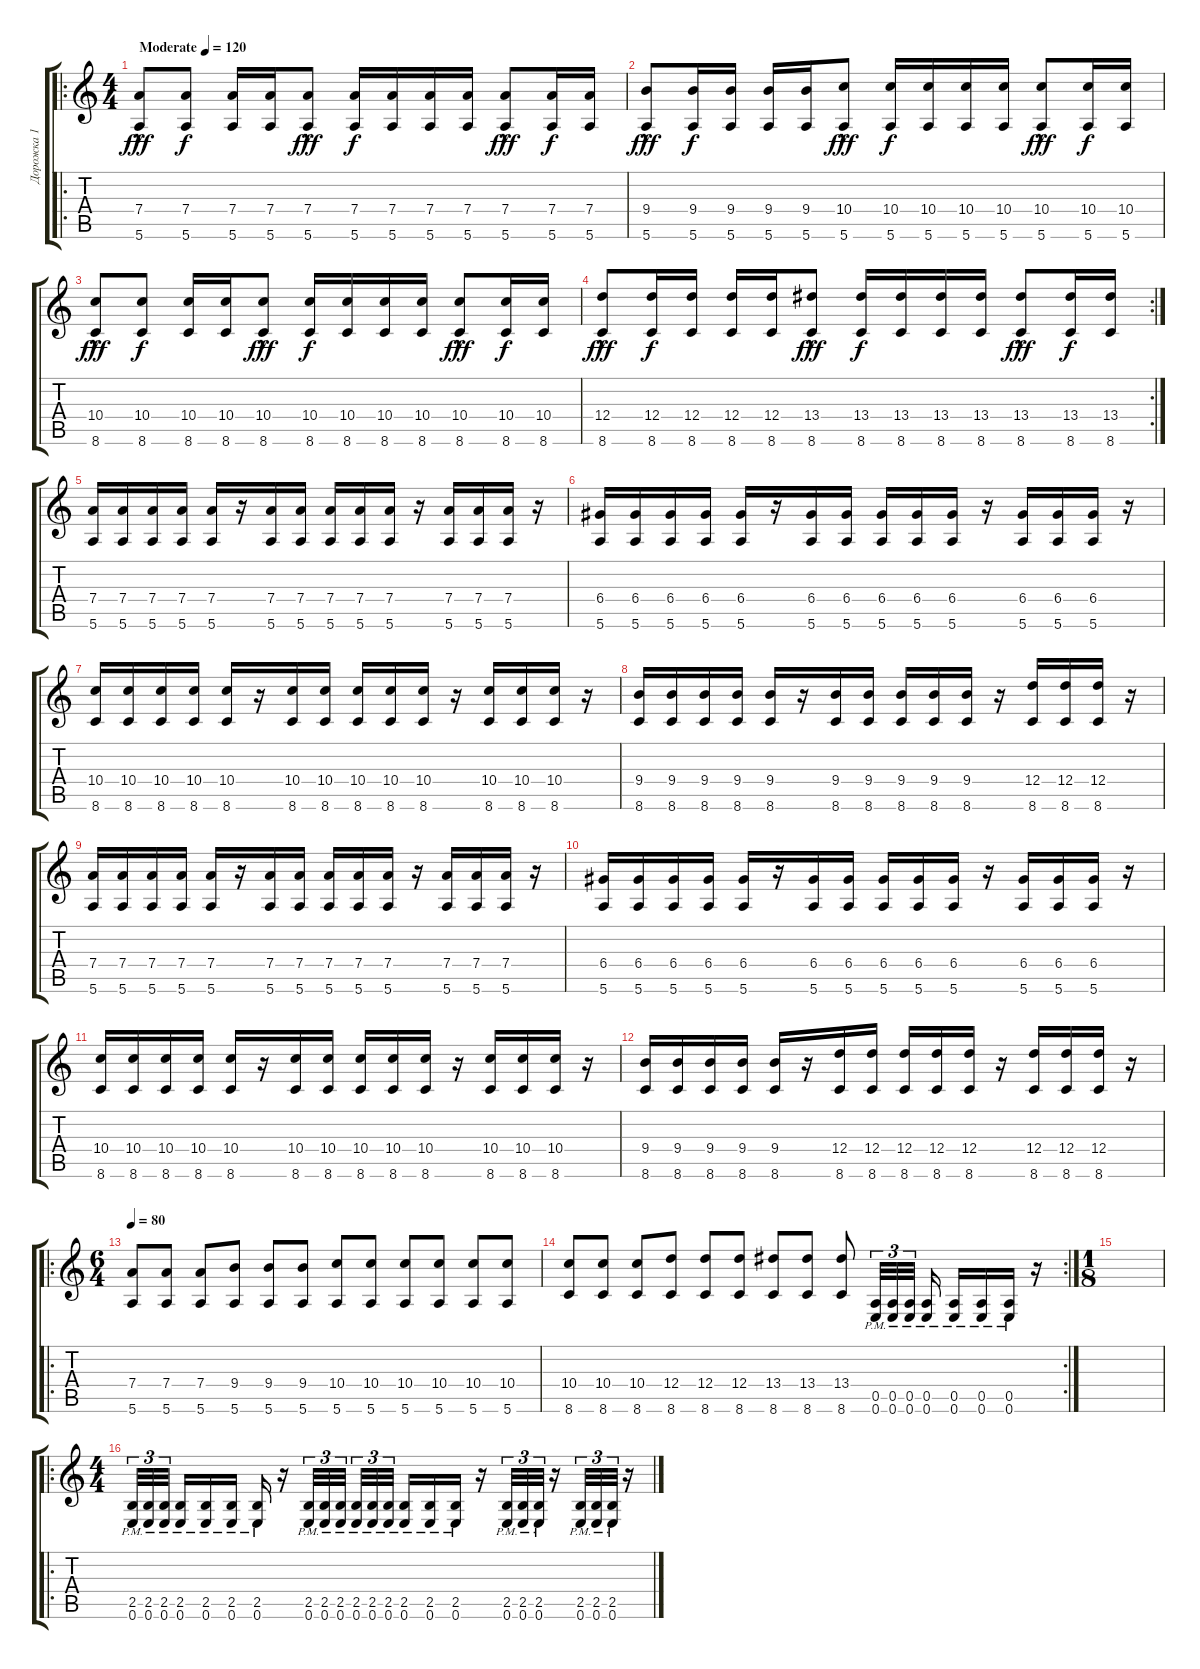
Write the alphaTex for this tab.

\track ("Дорожка 1" "Дорожка 1") {instrument distortionguitar}
\staff {score tabs}
\tuning (E4 B3 G3 D3 A2 E2) {hide}
\ro
\ts (4 4)
\tempo (120 "Moderate")
\clef g2
\ks c
(7.4 5.6{hac}).8{dy fff instrument distortionguitar} (7.4 5.6).8{dy f} (7.4 5.6).16 (7.4 5.6).16 (7.4 5.6{hac}).8{dy fff} (7.4 5.6).16{dy f} (7.4 5.6).16 (7.4 5.6).16 (7.4 5.6).16 (7.4 5.6{hac}).8{dy fff} (7.4 5.6).16{dy f} (7.4 5.6).16 |
(9.4 5.6{hac}).8{dy fff} (9.4 5.6).16{dy f} (9.4 5.6).16 (9.4 5.6).16 (9.4 5.6).16 (10.4 5.6{hac}).8{dy fff} (10.4 5.6).16{dy f} (10.4 5.6).16 (10.4 5.6).16 (10.4 5.6).16 (10.4 5.6{hac}).8{dy fff} (10.4 5.6).16{dy f} (10.4 5.6).16 |
(10.4 8.6{hac}).8{dy fff} (10.4 8.6).8{dy f} (10.4 8.6).16 (10.4 8.6).16 (10.4 8.6{hac}).8{dy fff} (10.4 8.6).16{dy f} (10.4 8.6).16 (10.4 8.6).16 (10.4 8.6).16 (10.4 8.6{hac}).8{dy fff} (10.4 8.6).16{dy f} (10.4 8.6).16 |
\rc 2
(12.4 8.6{hac}).8{dy fff} (12.4 8.6).16{dy f} (12.4 8.6).16 (12.4 8.6).16 (12.4 8.6).16 (13.4 8.6{hac}).8{dy fff} (13.4 8.6).16{dy f} (13.4 8.6).16 (13.4 8.6).16 (13.4 8.6).16 (13.4 8.6{hac}).8{dy fff} (13.4 8.6).16{dy f} (13.4 8.6).16 |
(7.4 5.6).16 (7.4 5.6).16 (7.4 5.6).16 (7.4 5.6).16 (7.4 5.6).16 r.16 (7.4 5.6).16 (7.4 5.6).16 (7.4 5.6).16 (7.4 5.6).16 (7.4 5.6).16 r.16 (7.4 5.6).16 (7.4 5.6).16 (7.4 5.6).16 r.16 |
(6.4 5.6).16 (6.4 5.6).16 (6.4 5.6).16 (6.4 5.6).16 (6.4 5.6).16 r.16 (6.4 5.6).16 (6.4 5.6).16 (6.4 5.6).16 (6.4 5.6).16 (6.4 5.6).16 r.16 (6.4 5.6).16 (6.4 5.6).16 (6.4 5.6).16 r.16 |
(10.4 8.6).16 (10.4 8.6).16 (10.4 8.6).16 (10.4 8.6).16 (10.4 8.6).16 r.16 (10.4 8.6).16 (10.4 8.6).16 (10.4 8.6).16 (10.4 8.6).16 (10.4 8.6).16 r.16 (10.4 8.6).16 (10.4 8.6).16 (10.4 8.6).16 r.16 |
(9.4 8.6).16 (9.4 8.6).16 (9.4 8.6).16 (9.4 8.6).16 (9.4 8.6).16 r.16 (9.4 8.6).16 (9.4 8.6).16 (9.4 8.6).16 (9.4 8.6).16 (9.4 8.6).16 r.16 (12.4 8.6).16 (12.4 8.6).16 (12.4 8.6).16 r.16 |
(7.4 5.6).16 (7.4 5.6).16 (7.4 5.6).16 (7.4 5.6).16 (7.4 5.6).16 r.16 (7.4 5.6).16 (7.4 5.6).16 (7.4 5.6).16 (7.4 5.6).16 (7.4 5.6).16 r.16 (7.4 5.6).16 (7.4 5.6).16 (7.4 5.6).16 r.16 |
(6.4 5.6).16 (6.4 5.6).16 (6.4 5.6).16 (6.4 5.6).16 (6.4 5.6).16 r.16 (6.4 5.6).16 (6.4 5.6).16 (6.4 5.6).16 (6.4 5.6).16 (6.4 5.6).16 r.16 (6.4 5.6).16 (6.4 5.6).16 (6.4 5.6).16 r.16 |
(10.4 8.6).16 (10.4 8.6).16 (10.4 8.6).16 (10.4 8.6).16 (10.4 8.6).16 r.16 (10.4 8.6).16 (10.4 8.6).16 (10.4 8.6).16 (10.4 8.6).16 (10.4 8.6).16 r.16 (10.4 8.6).16 (10.4 8.6).16 (10.4 8.6).16 r.16 |
(9.4 8.6).16 (9.4 8.6).16 (9.4 8.6).16 (9.4 8.6).16 (9.4 8.6).16 r.16 (12.4 8.6).16 (12.4 8.6).16 (12.4 8.6).16 (12.4 8.6).16 (12.4 8.6).16 r.16 (12.4 8.6).16 (12.4 8.6).16 (12.4 8.6).16 r.16 |
\ro
\ts (6 4)
\tempo 80
(7.4 5.6).8 (7.4 5.6).8 (7.4 5.6).8 (9.4 5.6).8 (9.4 5.6).8 (9.4 5.6).8 (10.4 5.6).8 (10.4 5.6).8 (10.4 5.6).8 (10.4 5.6).8 (10.4 5.6).8 (10.4 5.6).8 |
\rc 2
(10.4 8.6).8 (10.4 8.6).8 (10.4 8.6).8 (12.4 8.6).8 (12.4 8.6).8 (12.4 8.6).8 (13.4 8.6).8 (13.4 8.6).8 (13.4 8.6).8 (0.5{pm} 0.6{pm}).32{tu (3 2)} (0.5{pm} 0.6{pm}).32{tu (3 2)} (0.5{pm} 0.6{pm}).32{tu (3 2) beam splitsecondary} (0.5{pm} 0.6{pm}).16 (0.5{pm} 0.6{pm}).16 (0.5{pm} 0.6{pm}).16 (0.5{pm} 0.6{pm}).16 r.16 |
\ts (1 8)
|
\ro
\ts (4 4)
(2.5{pm} 0.6{pm}).32{tu (3 2)} (2.5{pm} 0.6{pm}).32{tu (3 2)} (2.5{pm} 0.6{pm}).32{tu (3 2) beam splitsecondary} (2.5{pm} 0.6{pm}).16 (2.5{pm} 0.6{pm}).16 (2.5{pm} 0.6{pm}).16 (2.5{pm} 0.6{pm}).16 r.16 (2.5{pm} 0.6{pm}).32{tu (3 2)} (2.5{pm} 0.6{pm}).32{tu (3 2)} (2.5{pm} 0.6{pm}).32{tu (3 2) beam splitsecondary} (2.5{pm} 0.6{pm}).32{tu (3 2)} (2.5{pm} 0.6{pm}).32{tu (3 2)} (2.5{pm} 0.6{pm}).32{tu (3 2)} (2.5{pm} 0.6{pm}).16 (2.5{pm} 0.6{pm}).16 (2.5{pm} 0.6{pm}).16 r.16 (2.5{pm} 0.6{pm}).32{tu (3 2)} (2.5{pm} 0.6{pm}).32{tu (3 2)} (2.5{pm} 0.6{pm}).32{tu (3 2)} r.16 (2.5{pm} 0.6{pm}).32{tu (3 2)} (2.5{pm} 0.6{pm}).32{tu (3 2)} (2.5{pm} 0.6{pm}).32{tu (3 2)} r.16
